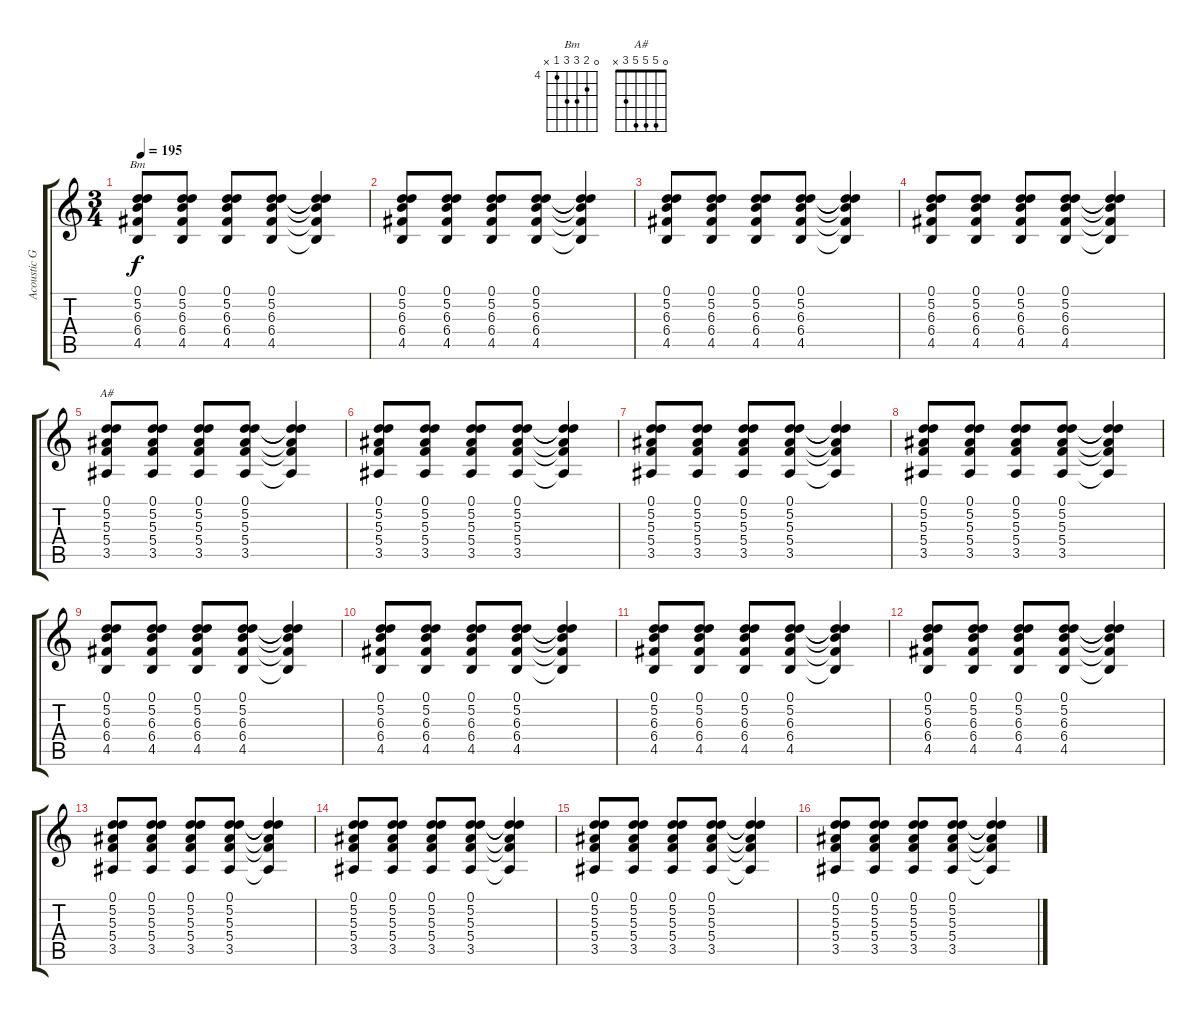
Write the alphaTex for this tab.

\track ("Acoustic Guitar L" "Acoustic G") {instrument acousticguitarnylon}
\staff {score tabs}
\tuning (D4 A3 F3 C3 G2 D2) {hide}
\chord ("Bm" 0 5 6 6 4 x) {firstfret 4}
\chord ("A#" 0 5 5 5 3 x)
\ts (3 4)
\tempo 195
\clef g2
\ks c
(0.1 5.2 6.3 6.4 4.5).8{ch "Bm" dy f} (0.1 5.2 6.3 6.4 4.5).8 (0.1 5.2 6.3 6.4 4.5).8 (0.1 5.2 6.3 6.4 4.5).8 (0.1{t} 5.2{t} 6.3{t} 6.4{t} 4.5{t}).4 |
(0.1 5.2 6.3 6.4 4.5).8 (0.1 5.2 6.3 6.4 4.5).8 (0.1 5.2 6.3 6.4 4.5).8 (0.1 5.2 6.3 6.4 4.5).8 (0.1{t} 5.2{t} 6.3{t} 6.4{t} 4.5{t}).4 |
(0.1 5.2 6.3 6.4 4.5).8 (0.1 5.2 6.3 6.4 4.5).8 (0.1 5.2 6.3 6.4 4.5).8 (0.1 5.2 6.3 6.4 4.5).8 (0.1{t} 5.2{t} 6.3{t} 6.4{t} 4.5{t}).4 |
(0.1 5.2 6.3 6.4 4.5).8 (0.1 5.2 6.3 6.4 4.5).8 (0.1 5.2 6.3 6.4 4.5).8 (0.1 5.2 6.3 6.4 4.5).8 (0.1{t} 5.2{t} 6.3{t} 6.4{t} 4.5{t}).4 |
(0.1 5.2 5.3 5.4 3.5).8{ch "A#"} (0.1 5.2 5.3 5.4 3.5).8 (0.1 5.2 5.3 5.4 3.5).8 (0.1 5.2 5.3 5.4 3.5).8 (0.1{t} 5.2{t} 5.3{t} 5.4{t} 3.5{t}).4 |
(0.1 5.2 5.3 5.4 3.5).8 (0.1 5.2 5.3 5.4 3.5).8 (0.1 5.2 5.3 5.4 3.5).8 (0.1 5.2 5.3 5.4 3.5).8 (0.1{t} 5.2{t} 5.3{t} 5.4{t} 3.5{t}).4 |
(0.1 5.2 5.3 5.4 3.5).8 (0.1 5.2 5.3 5.4 3.5).8 (0.1 5.2 5.3 5.4 3.5).8 (0.1 5.2 5.3 5.4 3.5).8 (0.1{t} 5.2{t} 5.3{t} 5.4{t} 3.5{t}).4 |
(0.1 5.2 5.3 5.4 3.5).8 (0.1 5.2 5.3 5.4 3.5).8 (0.1 5.2 5.3 5.4 3.5).8 (0.1 5.2 5.3 5.4 3.5).8 (0.1{t} 5.2{t} 5.3{t} 5.4{t} 3.5{t}).4 |
(0.1 5.2 6.3 6.4 4.5).8 (0.1 5.2 6.3 6.4 4.5).8 (0.1 5.2 6.3 6.4 4.5).8 (0.1 5.2 6.3 6.4 4.5).8 (0.1{t} 5.2{t} 6.3{t} 6.4{t} 4.5{t}).4 |
(0.1 5.2 6.3 6.4 4.5).8 (0.1 5.2 6.3 6.4 4.5).8 (0.1 5.2 6.3 6.4 4.5).8 (0.1 5.2 6.3 6.4 4.5).8 (0.1{t} 5.2{t} 6.3{t} 6.4{t} 4.5{t}).4 |
(0.1 5.2 6.3 6.4 4.5).8 (0.1 5.2 6.3 6.4 4.5).8 (0.1 5.2 6.3 6.4 4.5).8 (0.1 5.2 6.3 6.4 4.5).8 (0.1{t} 5.2{t} 6.3{t} 6.4{t} 4.5{t}).4 |
(0.1 5.2 6.3 6.4 4.5).8 (0.1 5.2 6.3 6.4 4.5).8 (0.1 5.2 6.3 6.4 4.5).8 (0.1 5.2 6.3 6.4 4.5).8 (0.1{t} 5.2{t} 6.3{t} 6.4{t} 4.5{t}).4 |
(0.1 5.2 5.3 5.4 3.5).8 (0.1 5.2 5.3 5.4 3.5).8 (0.1 5.2 5.3 5.4 3.5).8 (0.1 5.2 5.3 5.4 3.5).8 (0.1{t} 5.2{t} 5.3{t} 5.4{t} 3.5{t}).4 |
(0.1 5.2 5.3 5.4 3.5).8 (0.1 5.2 5.3 5.4 3.5).8 (0.1 5.2 5.3 5.4 3.5).8 (0.1 5.2 5.3 5.4 3.5).8 (0.1{t} 5.2{t} 5.3{t} 5.4{t} 3.5{t}).4 |
(0.1 5.2 5.3 5.4 3.5).8 (0.1 5.2 5.3 5.4 3.5).8 (0.1 5.2 5.3 5.4 3.5).8 (0.1 5.2 5.3 5.4 3.5).8 (0.1{t} 5.2{t} 5.3{t} 5.4{t} 3.5{t}).4 |
(0.1 5.2 5.3 5.4 3.5).8 (0.1 5.2 5.3 5.4 3.5).8 (0.1 5.2 5.3 5.4 3.5).8 (0.1 5.2 5.3 5.4 3.5).8 (0.1{t} 5.2{t} 5.3{t} 5.4{t} 3.5{t}).4
